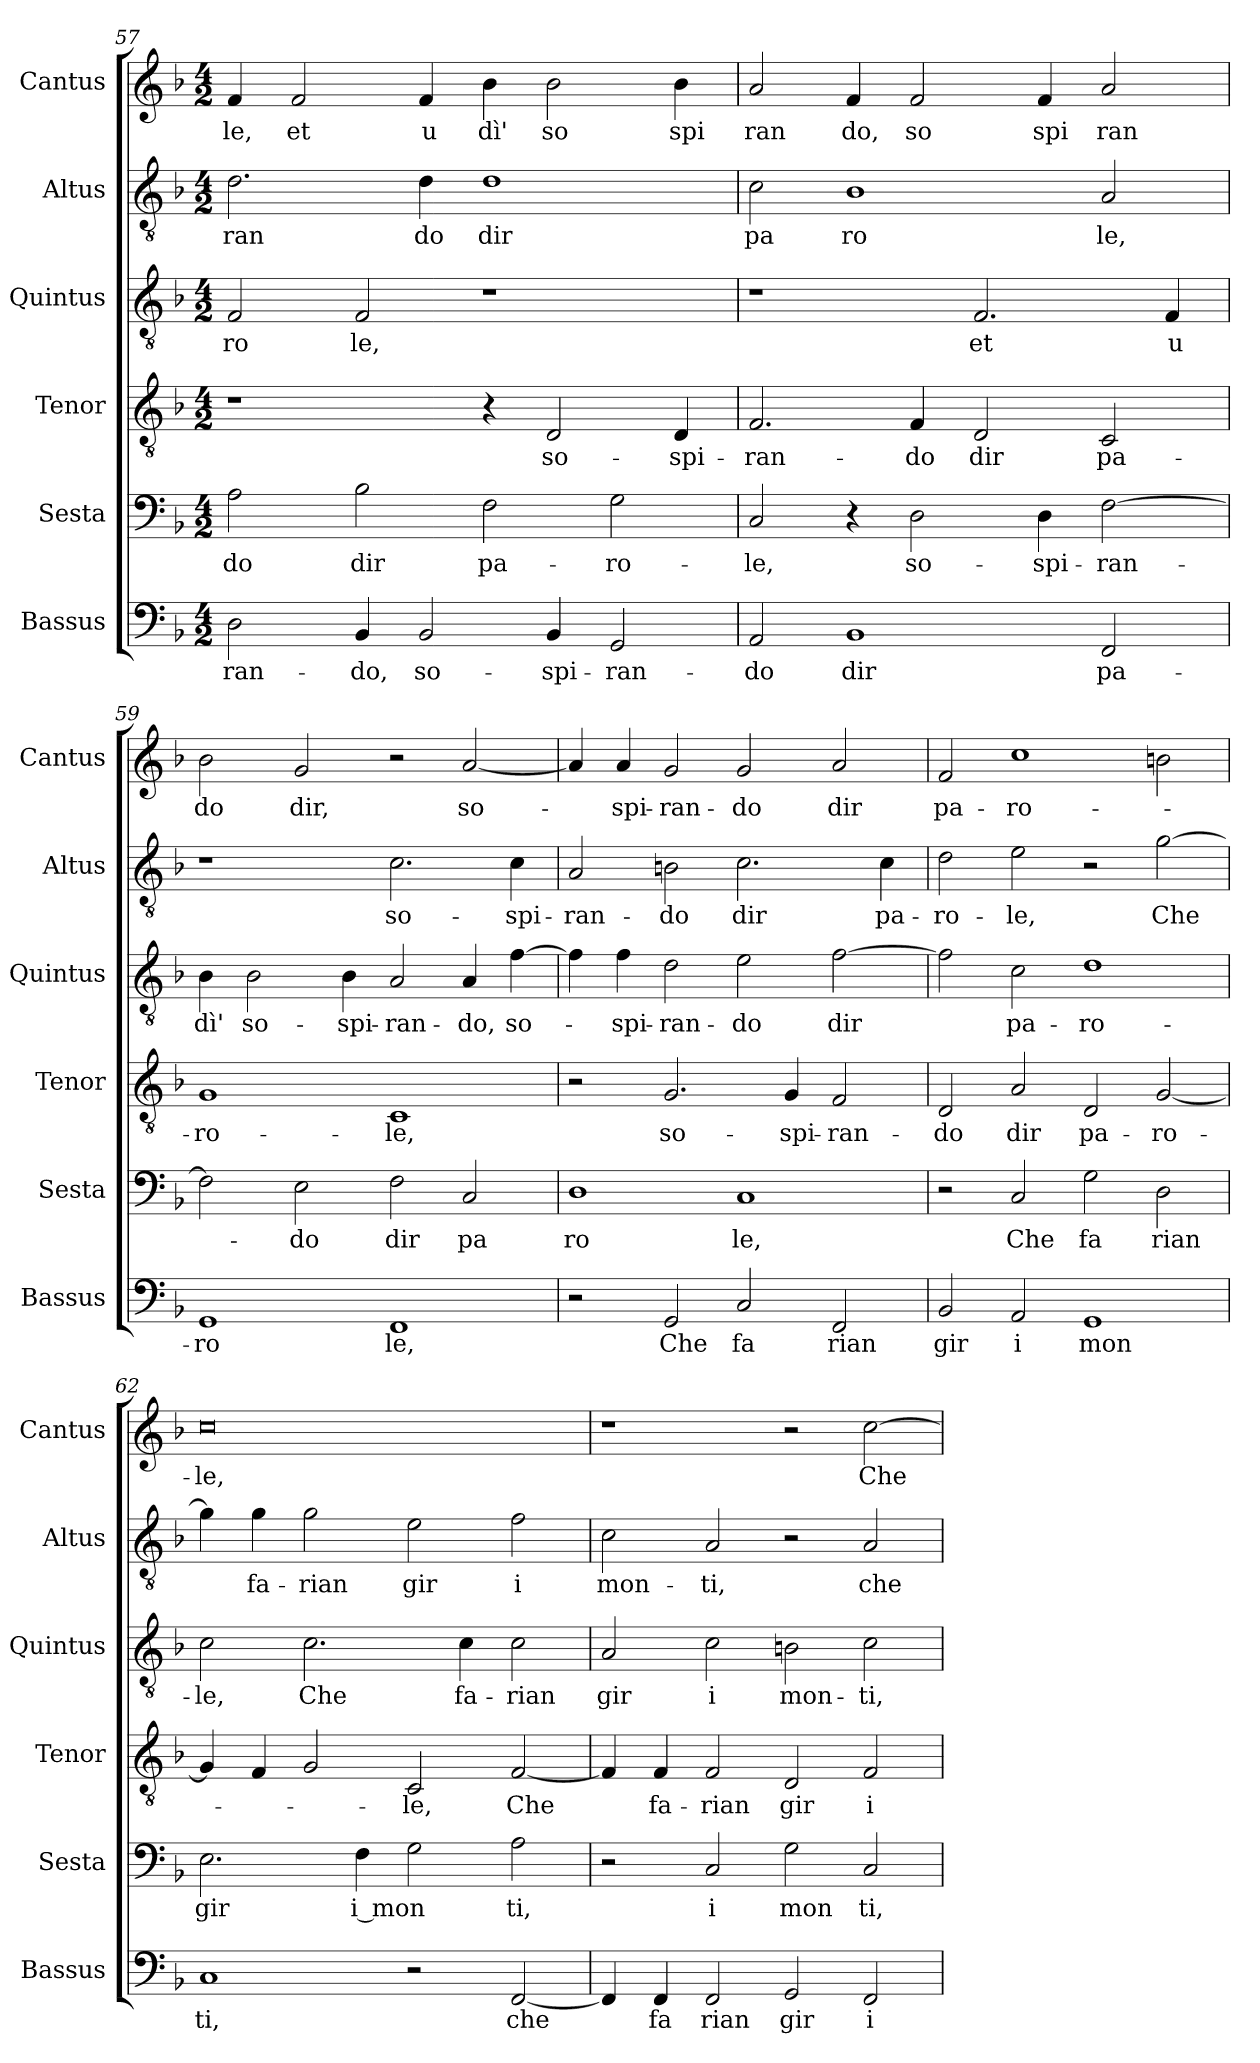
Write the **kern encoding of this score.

**kern	**text	**kern	**text	**kern	**text	**kern	**text	**kern	**text	**kern	**text
*part6	*part6	*part5	*part5	*part4	*part4	*part3	*part3	*part2	*part2	*part1	*part1
*staff6	*staff6	*staff5	*staff5	*staff4	*staff4	*staff3	*staff3	*staff2	*staff2	*staff1	*staff1
*I"Bassus	*	*I"Sesta	*	*I"Tenor	*	*I"Quintus	*	*I"Altus	*	*I"Cantus	*
*I'Bassus	*	*I'Sesta	*	*I'Tenor	*	*I'Quintus	*	*I'Altus	*	*I'Cantus	*
*clefF4	*	*clefF4	*	*clefGv2	*	*clefGv2	*	*clefGv2	*	*clefG2	*
*k[b-]	*	*k[b-]	*	*k[b-]	*	*k[b-]	*	*k[b-]	*	*k[b-]	*
*F:	*	*F:	*	*F:	*	*F:	*	*F:	*	*F:	*
*M4/2	*	*M4/2	*	*M4/2	*	*M4/2	*	*M4/2	*	*M4/2	*
=57	=57	=57	=57	=57	=57	=57	=57	=57	=57	=57	=57
2D\	-ran-	2A\	-do	1r	.	2F/	ro	2.d\	ran	4f/	le,
.	.	.	.	.	.	.	.	.	.	2f/	et
4BB-/	-do,	2B-\	dir	.	.	2F/	le,	.	.	.	.
2BB-/	so-	.	.	.	.	.	.	4d\	do	4f/	u
.	.	2F\	pa-	4r	.	1r	.	1d	dir	4b-\	dì'
4BB-/	-spi-	.	.	2D/	so-	.	.	.	.	2b-\	so
2GG/	-ran-	2G\	-ro-	.	.	.	.	.	.	.	.
.	.	.	.	4D/	-spi-	.	.	.	.	4b-\	spi
=58	=58	=58	=58	=58	=58	=58	=58	=58	=58	=58	=58
2AA/	-do	2C/	-le,	2.F/	-ran-	1r	.	2c\	pa	2a/	ran
1BB-	dir	4r	.	.	.	.	.	1B-	ro	4f/	do,
.	.	2D\	so-	4F/	-do	.	.	.	.	2f/	so
.	.	.	.	2D/	dir	2.F/	et	.	.	.	.
.	.	4D\	-spi-	.	.	.	.	.	.	4f/	spi
2FF/	pa-	[2F\	-ran-	2C/	pa-	.	.	2A/	le,	2a/	ran
.	.	.	.	.	.	4F/	u	.	.	.	.
=59	=59	=59	=59	=59	=59	=59	=59	=59	=59	=59	=59
1GG	-ro	2F\]	.	1G	-ro-	4B-\	dì'	1r	.	2b-\	do
.	.	.	.	.	.	2B-\	so-	.	.	.	.
.	.	2E\	-do	.	.	.	.	.	.	2g/	dir,
.	.	.	.	.	.	4B-\	-spi-	.	.	.	.
1FF	le,	2F\	dir	1C	-le,	2A/	-ran-	2.c\	so-	2r	.
.	.	2C/	pa	.	.	4A/	-do,	.	.	[2a/	so-
.	.	.	.	.	.	[4f\	so-	4c\	-spi-	.	.
=60	=60	=60	=60	=60	=60	=60	=60	=60	=60	=60	=60
2r	.	1D	ro	2r	.	4f\]	.	2A/	-ran-	4a/]	.
.	.	.	.	.	.	4f\	-spi-	.	.	4a/	-spi-
2GG/	Che	.	.	2.G/	so-	2d\	-ran-	2Bn\	-do	2g/	-ran-
2C/	fa	1C	le,	.	.	2e\	-do	2.c\	dir	2g/	-do
.	.	.	.	4G/	-spi-	.	.	.	.	.	.
2FF/	rian	.	.	2F/	-ran-	[2f\	dir	.	.	2a/	dir
.	.	.	.	.	.	.	.	4c\	pa-	.	.
=61	=61	=61	=61	=61	=61	=61	=61	=61	=61	=61	=61
2BB-/	gir	2r	.	2D/	-do	2f\]	.	2d\	-ro-	2f/	pa-
2AA/	i	2C/	Che	2A/	dir	2c\	pa-	2e\	-le,	1cc	-ro-
1GG	mon	2G\	fa	2D/	pa-	1d	-ro-	2r	.	.	.
.	.	2D\	rian	[2G/	-ro-	.	.	[2g\	Che	2bn\	.
=62	=62	=62	=62	=62	=62	=62	=62	=62	=62	=62	=62
1C	ti,	2.E\	gir	4G/]	.	2c\	-le,	4g\]	.	0cc	-le,
.	.	.	.	4F/	.	.	.	4g\	fa-	.	.
.	.	.	.	2G/	.	2.c\	Che	2g\	-rian	.	.
.	.	4F\	i mon	.	.	.	.	.	.	.	.
2r	.	2G\	.	2C/	-le,	.	.	2e\	gir	.	.
.	.	.	.	.	.	4c\	fa-	.	.	.	.
[2FF/	che	2A\	ti,	[2F/	Che	2c\	-rian	2f\	i	.	.
=63	=63	=63	=63	=63	=63	=63	=63	=63	=63	=63	=63
4FF/]	.	2r	.	4F/]	.	2A/	gir	2c\	mon-	1r	.
4FF/	fa	.	.	4F/	fa-	.	.	.	.	.	.
2FF/	rian	2C/	i	2F/	-rian	2c\	i	2A/	-ti,	.	.
2GG/	gir	2G\	mon	2D/	gir	2Bn\	mon-	2r	.	2r	.
2FF/	i	2C/	ti,	2F/	i	2c\	-ti,	2A/	che	[2cc\	Che
=	=	=	=	=	=	=	=	=	=	=	=
*-	*-	*-	*-	*-	*-	*-	*-	*-	*-	*-	*-
